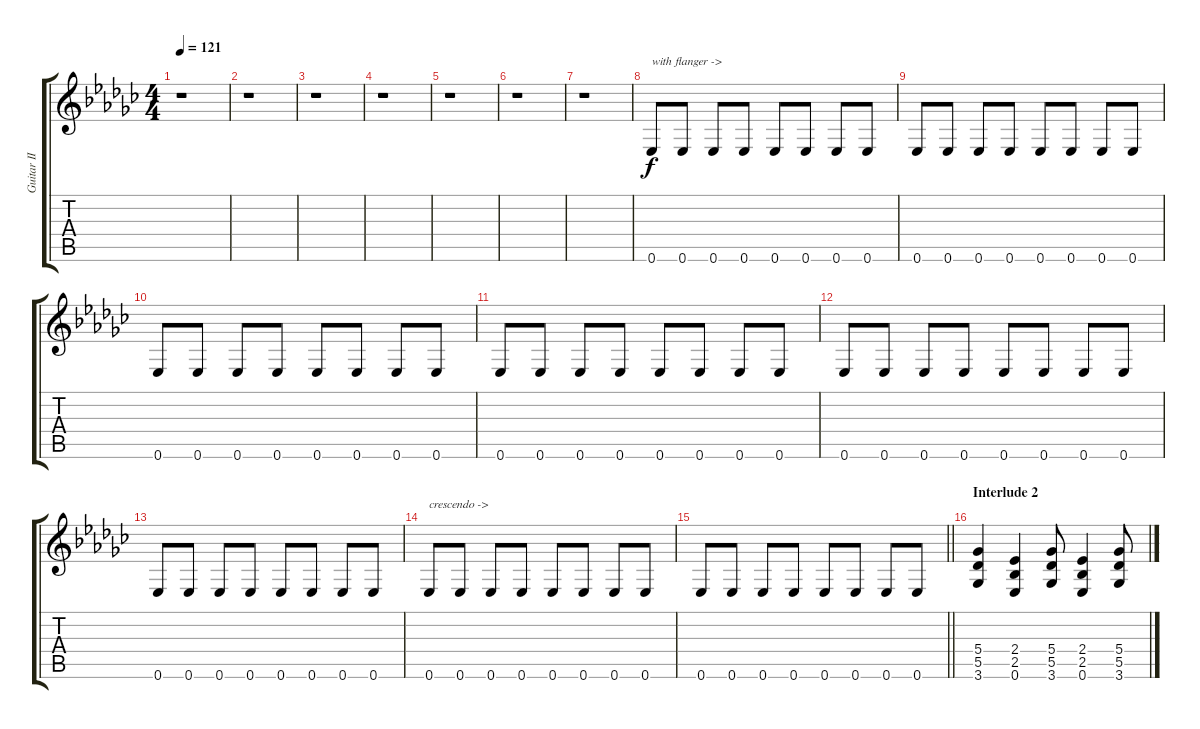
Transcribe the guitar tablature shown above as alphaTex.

\track ("Guitar II" "Guitar II") {instrument distortionguitar}
\staff {score tabs}
\tuning (Eb4 Bb3 Gb3 Db3 Ab2 Eb2) {hide}
\ts (4 4)
\tempo 121
\clef g2
\ks ebminor
r.1{dy f} |
r.1 |
r.1 |
r.1 |
r.1 |
r.1 |
r.1 |
0.6.8{txt "with flanger ->"} 0.6.8 0.6.8 0.6.8 0.6.8 0.6.8 0.6.8 0.6.8 |
0.6.8 0.6.8 0.6.8 0.6.8 0.6.8 0.6.8 0.6.8 0.6.8 |
0.6.8 0.6.8 0.6.8 0.6.8 0.6.8 0.6.8 0.6.8 0.6.8 |
0.6.8 0.6.8 0.6.8 0.6.8 0.6.8 0.6.8 0.6.8 0.6.8 |
0.6.8 0.6.8 0.6.8 0.6.8 0.6.8 0.6.8 0.6.8 0.6.8 |
0.6.8 0.6.8 0.6.8 0.6.8 0.6.8 0.6.8 0.6.8 0.6.8 |
0.6.8{txt "crescendo ->"} 0.6.8 0.6.8 0.6.8 0.6.8 0.6.8 0.6.8 0.6.8 |
\barLineRight lightlight
0.6.8 0.6.8 0.6.8 0.6.8 0.6.8 0.6.8 0.6.8 0.6.8 |
\section ("" "Interlude 2")
(5.4 5.5 3.6).4 (2.4 2.5 0.6).4 (5.4 5.5 3.6).8 (2.4 2.5 0.6).4 (5.4 5.5 3.6).8
